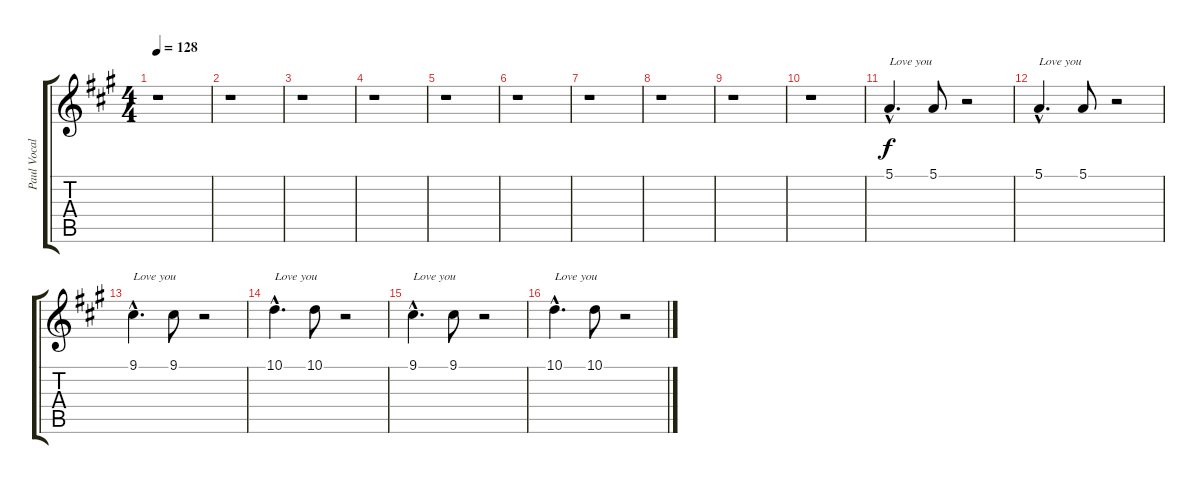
\track ("Paul Vocals" "Paul Vocal") {instrument clarinet}
\staff {score tabs}
\tuning (E4 B3 G3 D3 A2 E2) {hide}
\ts (4 4)
\tempo 128
\clef g2
\ks a
r.1{dy fff} |
r.1 |
r.1 |
r.1 |
r.1 |
r.1 |
r.1 |
r.1 |
r.1 |
r.1 |
5.1{hac}.4{d txt "Love you" dy f volume 13} 5.1.8 r.2 |
5.1{hac}.4{d txt "Love you"} 5.1.8 r.2 |
9.1{hac}.4{d txt "Love you"} 9.1.8 r.2 |
10.1{hac}.4{d txt "Love you"} 10.1.8 r.2 |
9.1{hac}.4{d txt "Love you"} 9.1.8 r.2 |
10.1{hac}.4{d txt "Love you" volume 10} 10.1.8 r.2
